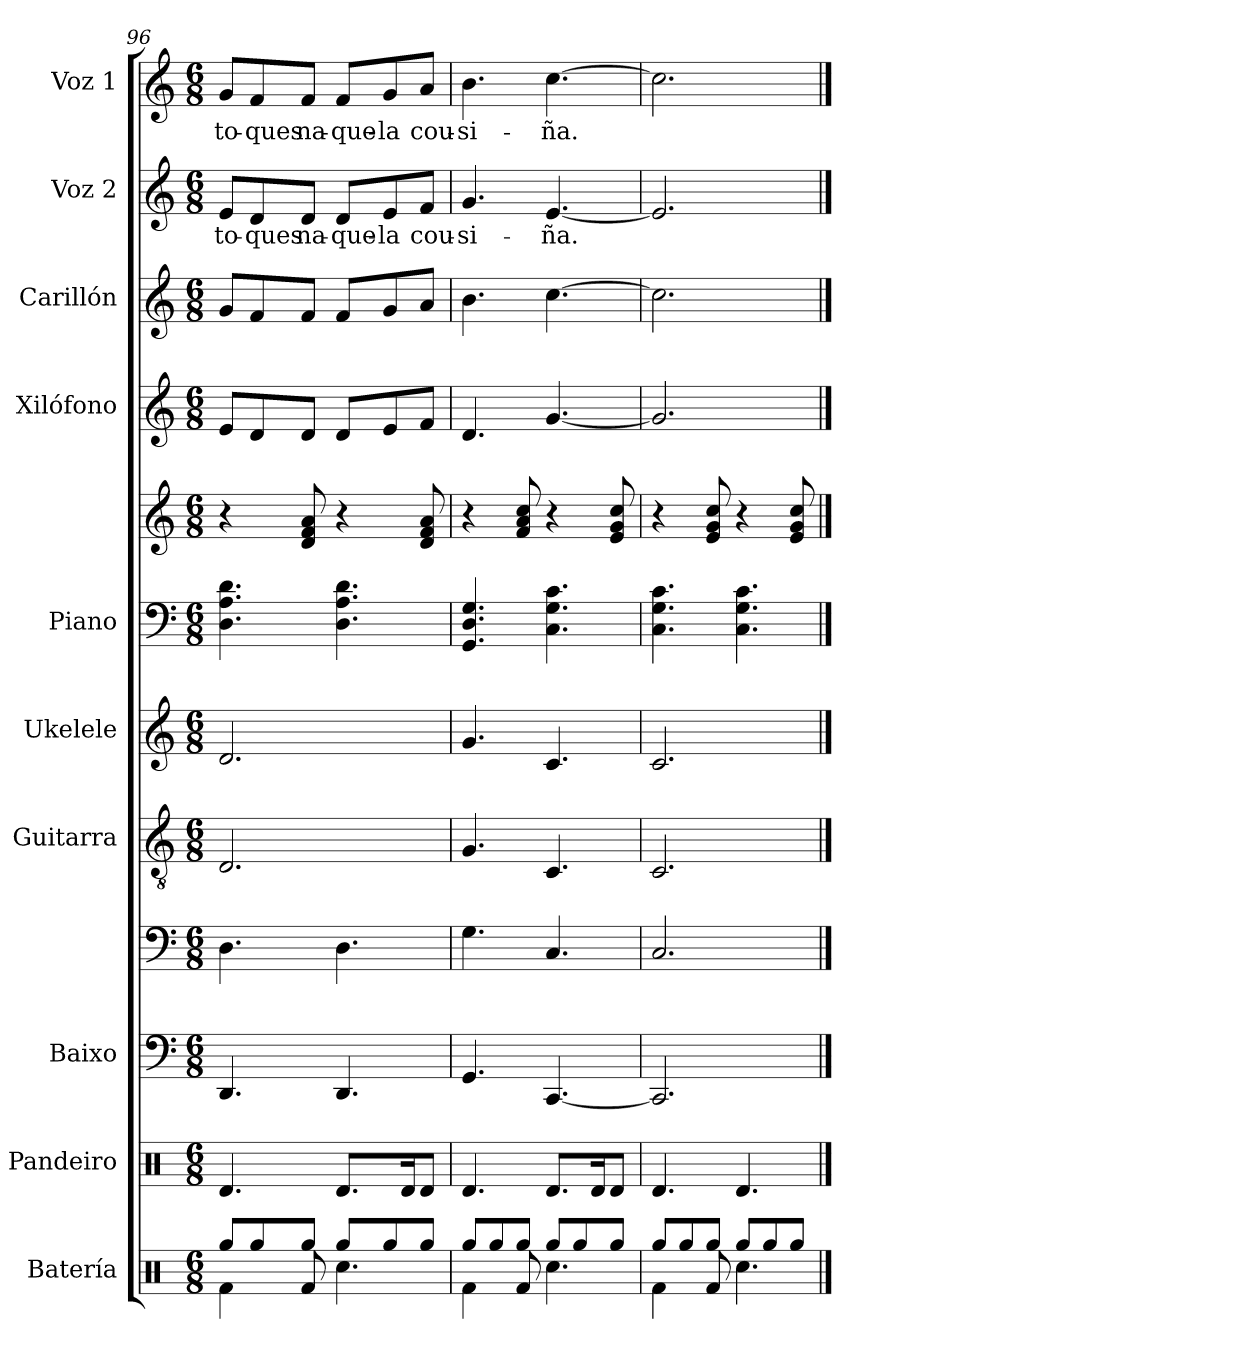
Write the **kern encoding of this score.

**kern	**kern	**kern	**kern	**kern	**kern	**kern	**kern	**kern	**kern	**kern	**text	**kern	**text
*part10	*part9	*part8	*part8	*part7	*part6	*part5	*part5	*part4	*part3	*part2	*part2	*part1	*part1
*staff12	*staff11	*staff10	*staff9	*staff8	*staff7	*staff6	*staff5	*staff4	*staff3	*staff2	*staff2	*staff1	*staff1
*I"Batería	*I"Pandeiro	*I"Baixo	*	*I"Guitarra	*I"Ukelele	*I"Piano	*	*I"Xilófono	*I"Carillón	*I"Voz 2	*	*I"Voz 1	*
*I'Bat.	*I'Pan.	*I'B.	*	*I'G.	*I'Uk.	*I'Pno.	*	*I'X.	*I'C.	*I'V.2	*	*I'V.1	*
*clefX	*clefX	*	*clefF4	*clefGv2	*clefG2	*clefF4	*clefG2	*clefG2	*clefG2	*clefG2	*	*clefG2	*
*	*	*ITrd7c12	*ITrd7c12	*	*	*	*	*ITrd-7c-12	*ITrd-14c-24	*	*	*	*
*k[]	*k[]	*k[]	*k[]	*k[]	*k[]	*k[]	*k[]	*k[]	*k[]	*k[]	*	*k[]	*
*M6/8	*M6/8	*M6/8	*M6/8	*M6/8	*M6/8	*M6/8	*M6/8	*M6/8	*M6/8	*M6/8	*	*M6/8	*
=96	=96	=96	=96	=96	=96	=96	=96	=96	=96	=96	=96	=96	=96
*^	*	*	*	*	*	*	*	*	*	*	*	*	*
!	!	!	!	!	!	!	!	!	!	!	!	!LO:LY:b	!	!LO:LY:b
8Rgg/L	4Rf\	4.Rd/	4.DDD	4.DD\	2.D/	2.d/	4.D\ 4.A\ 4.d\	4r	8ee/L	8ggg/L	8e/L	to-	8g/L	to-
!	!	!	!	!	!	!	!	!	!	!	!	!LO:LY:b	!	!LO:LY:b
8Rgg/	.	.	.	.	.	.	.	.	8dd/	8fff/	8d/	-ques	8f/	-ques
!	!	!	!	!	!	!	!	!	!	!	!	!LO:LY:b	!	!LO:LY:b
8Rgg/J	8Rf/	.	.	.	.	.	.	8d/ 8f/ 8a/	8dd/J	8fff/J	8d/J	na-	8f/J	na-
!	!	!	!	!	!	!	!	!	!	!	!	!LO:LY:b	!	!LO:LY:b
8Rgg/L	4.Rcc\	8.Rd/L	4.DDD	4.DD\	.	.	4.D\ 4.A\ 4.d\	4r	8dd/L	8fff/L	8d/L	-que-	8f/L	-que-
!	!	!	!	!	!	!	!	!	!	!	!	!LO:LY:b	!	!LO:LY:b
8Rgg/	.	.	.	.	.	.	.	.	8ee/	8ggg/	8e/	-la	8g/	-la
.	.	16Rd/K	.	.	.	.	.	.	.	.	.	.	.	.
!	!	!	!	!	!	!	!	!	!	!	!	!LO:LY:b	!	!LO:LY:b
8Rgg/J	.	8Rd/J	.	.	.	.	.	8d/ 8f/ 8a/	8ff/J	8aaa/J	8f/J	cou-	8a/J	cou-
=97	=97	=97	=97	=97	=97	=97	=97	=97	=97	=97	=97	=97	=97	=97
!	!	!	!	!	!	!	!	!	!	!	!	!LO:LY:b	!	!LO:LY:b
8Rgg/L	4Rf\	4.Rd/	4.GGG	4.GG\	4.G/	4.g/	4.GG/ 4.D/ 4.G/	4r	4.dd/	4.bbb\	4.g/	-si-	4.b\	-si-
8Rgg/	.	.	.	.	.	.	.	.	.	.	.	.	.	.
8Rgg/J	8Rf/	.	.	.	.	.	.	8f/ 8a/ 8cc/	.	.	.	.	.	.
!	!	!	!	!	!	!	!	!	!	!	!	!LO:LY:b	!	!LO:LY:b
8Rgg/L	4.Rcc\	8.Rd/L	[4.CCC	4.CC/	4.C/	4.c/	4.C\ 4.G\ 4.c\	4r	[4.gg/	[4.cccc\	[4.e/	-ña.	[4.cc\	-ña.
8Rgg/	.	.	.	.	.	.	.	.	.	.	.	.	.	.
.	.	16Rd/K	.	.	.	.	.	.	.	.	.	.	.	.
8Rgg/J	.	8Rd/J	.	.	.	.	.	8e/ 8g/ 8cc/	.	.	.	.	.	.
!!LO:PB:g=z
=98	=98	=98	=98	=98	=98	=98	=98	=98	=98	=98	=98	=98	=98	=98
8Rgg/L	4Rf\	4.Rd/	2.CCC]	2.CC/	2.C/	2.c/	4.C\ 4.G\ 4.c\	4r	2.gg/]	2.cccc\]	2.e/]	.	2.cc\]	.
8Rgg/	.	.	.	.	.	.	.	.	.	.	.	.	.	.
8Rgg/J	8Rf/	.	.	.	.	.	.	8e/ 8g/ 8cc/	.	.	.	.	.	.
8Rgg/L	4.Rcc\	4.Rd/	.	.	.	.	4.C\ 4.G\ 4.c\	4r	.	.	.	.	.	.
8Rgg/	.	.	.	.	.	.	.	.	.	.	.	.	.	.
8Rgg/J	.	.	.	.	.	.	.	8e/ 8g/ 8cc/	.	.	.	.	.	.
*v	*v	*	*	*	*	*	*	*	*	*	*	*	*	*
==	==	==	==	==	==	==	==	==	==	==	==	==	==
*-	*-	*-	*-	*-	*-	*-	*-	*-	*-	*-	*-	*-	*-
